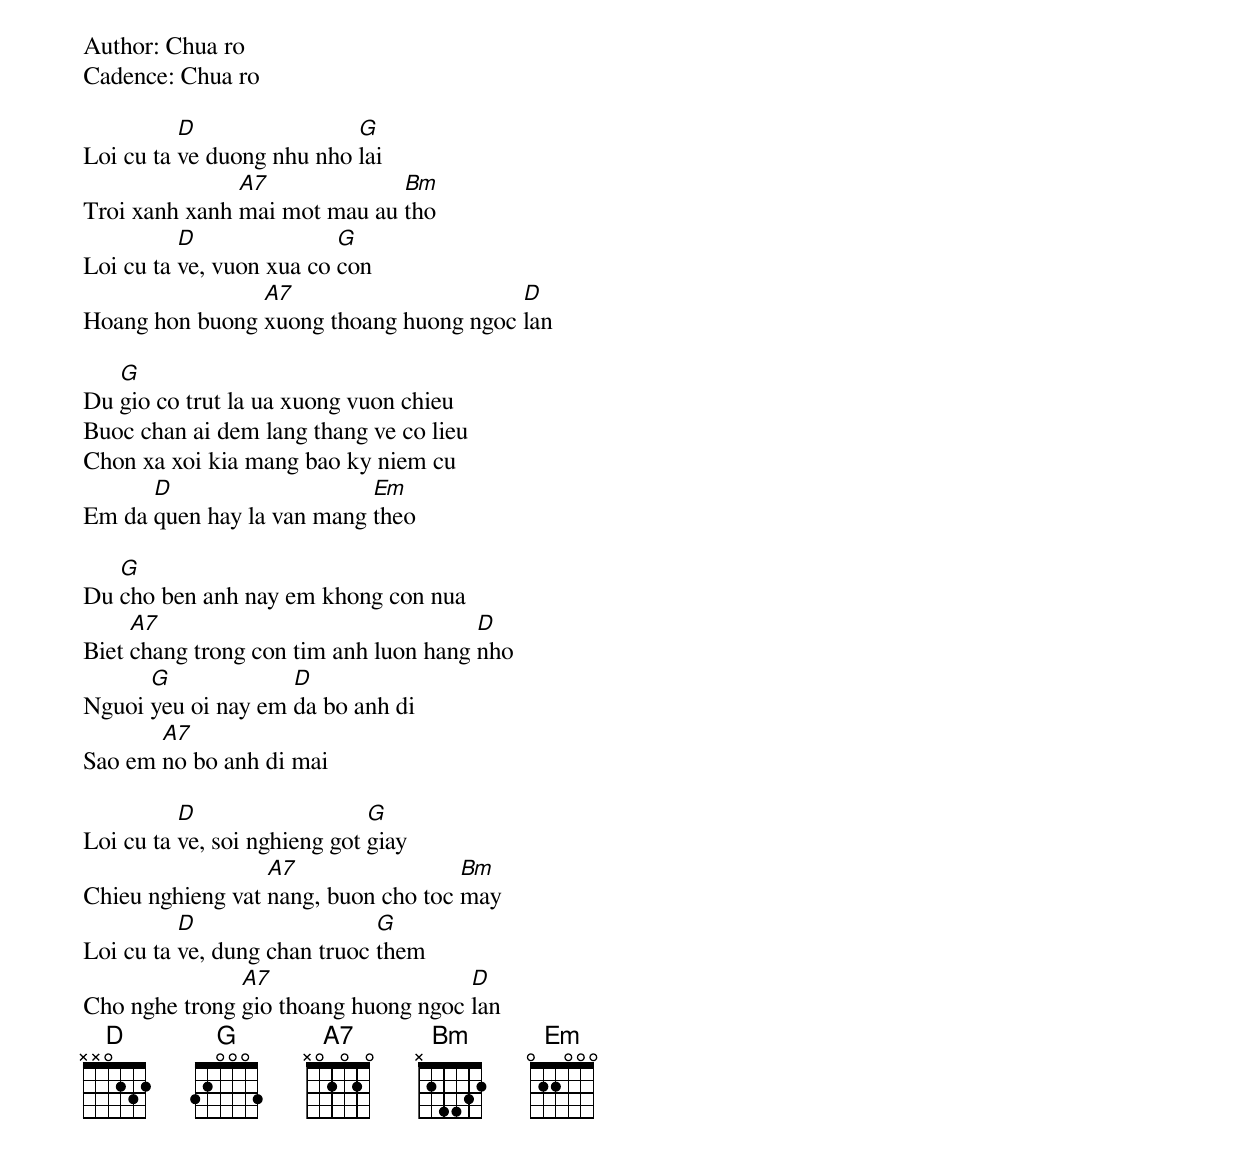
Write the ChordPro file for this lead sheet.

Author: Chua ro
Cadence: Chua ro

Loi cu ta [D]ve duong nhu nho [G]lai
Troi xanh xanh [A7]mai mot mau au [Bm]tho
Loi cu ta [D]ve, vuon xua co [G]con
Hoang hon buong [A7]xuong thoang huong ngoc [D]lan

Du [G]gio co trut la ua xuong vuon chieu
Buoc chan ai dem lang thang ve co lieu
Chon xa xoi kia mang bao ky niem cu
Em da [D]quen hay la van mang [Em]theo

Du [G]cho ben anh nay em khong con nua
Biet [A7]chang trong con tim anh luon hang [D]nho
Nguoi [G]yeu oi nay em [D]da bo anh di
Sao em [A7]no bo anh di mai

Loi cu ta [D]ve, soi nghieng got [G]giay
Chieu nghieng vat [A7]nang, buon cho toc [Bm]may
Loi cu ta [D]ve, dung chan truoc [G]them
Cho nghe trong [A7]gio thoang huong ngoc [D]lan
